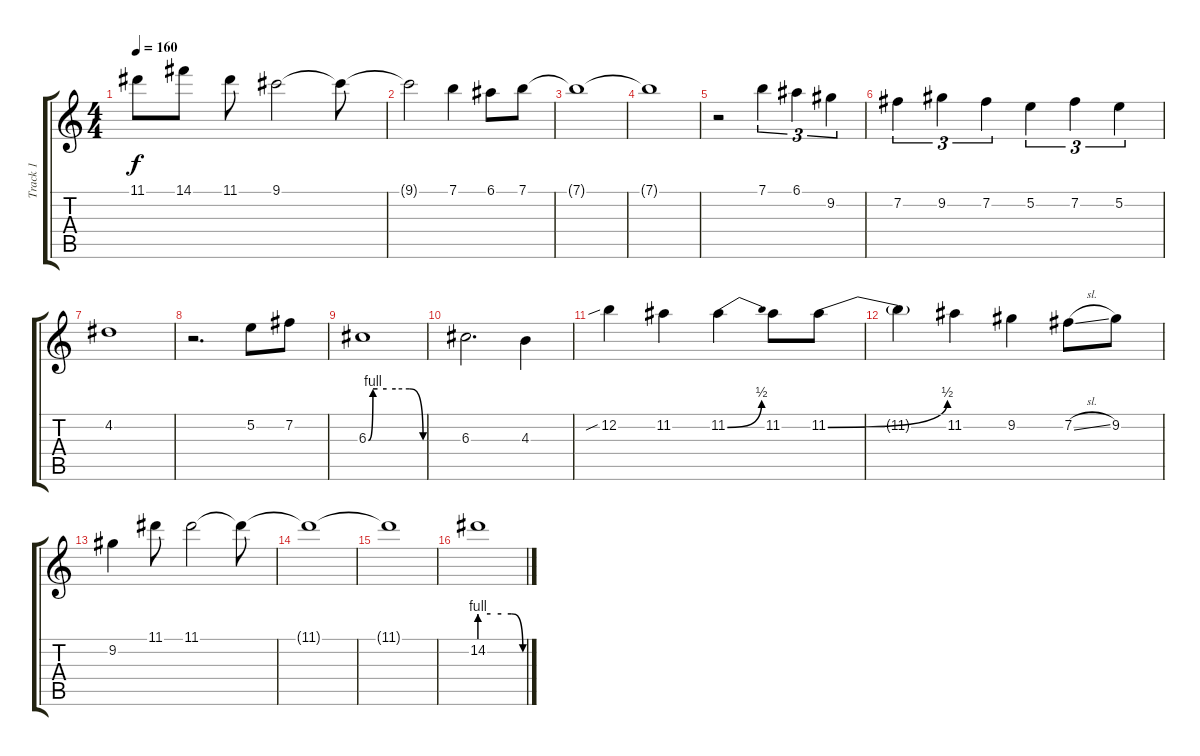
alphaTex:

\track ("Track 1" "Track 1") {instrument overdrivenguitar}
\staff {score tabs}
\tuning (E4 B3 G3 D3 A2 E2) {hide}
\ts (4 4)
\tempo 160
\clef g2
\ks c
11.1.8{dy f} 14.1.8 11.1.8 9.1.2 9.1{t}.8 |
9.1{t}.2 7.1.4 6.1.8 7.1.8 |
7.1{t}.1 |
7.1{t}.1 |
r.2 7.1.4{tu (3 2)} 6.1.4{tu (3 2)} 9.2.4{tu (3 2)} |
7.2.4{tu (3 2)} 9.2.4{tu (3 2)} 7.2.4{tu (3 2)} 5.2.4{tu (3 2)} 7.2.4{tu (3 2)} 5.2.4{tu (3 2)} |
4.2.1 |
r.2{d} 5.2.8 7.2.8 |
6.3{be (custom 0 0 5 4 10 4 20 4 30 4 45 4 60 0)}.1 |
6.3.2{d} 4.3.4 |
12.2{sib}.4 11.2.4 11.2{be (bend 0 0 60 2)}.4 11.2.8 11.2{be (bend 0 0 60 2)}.8 |
11.2{t}.4 11.2.4 9.2.4 7.2{sl}.8 9.2.8 |
9.2.4 11.1.8 11.1.2 11.1{t}.8 |
11.1{t}.1 |
11.1{t}.1 |
14.2{be (custom 0 4 15 4 30 4 44 4 60 0)}.1
